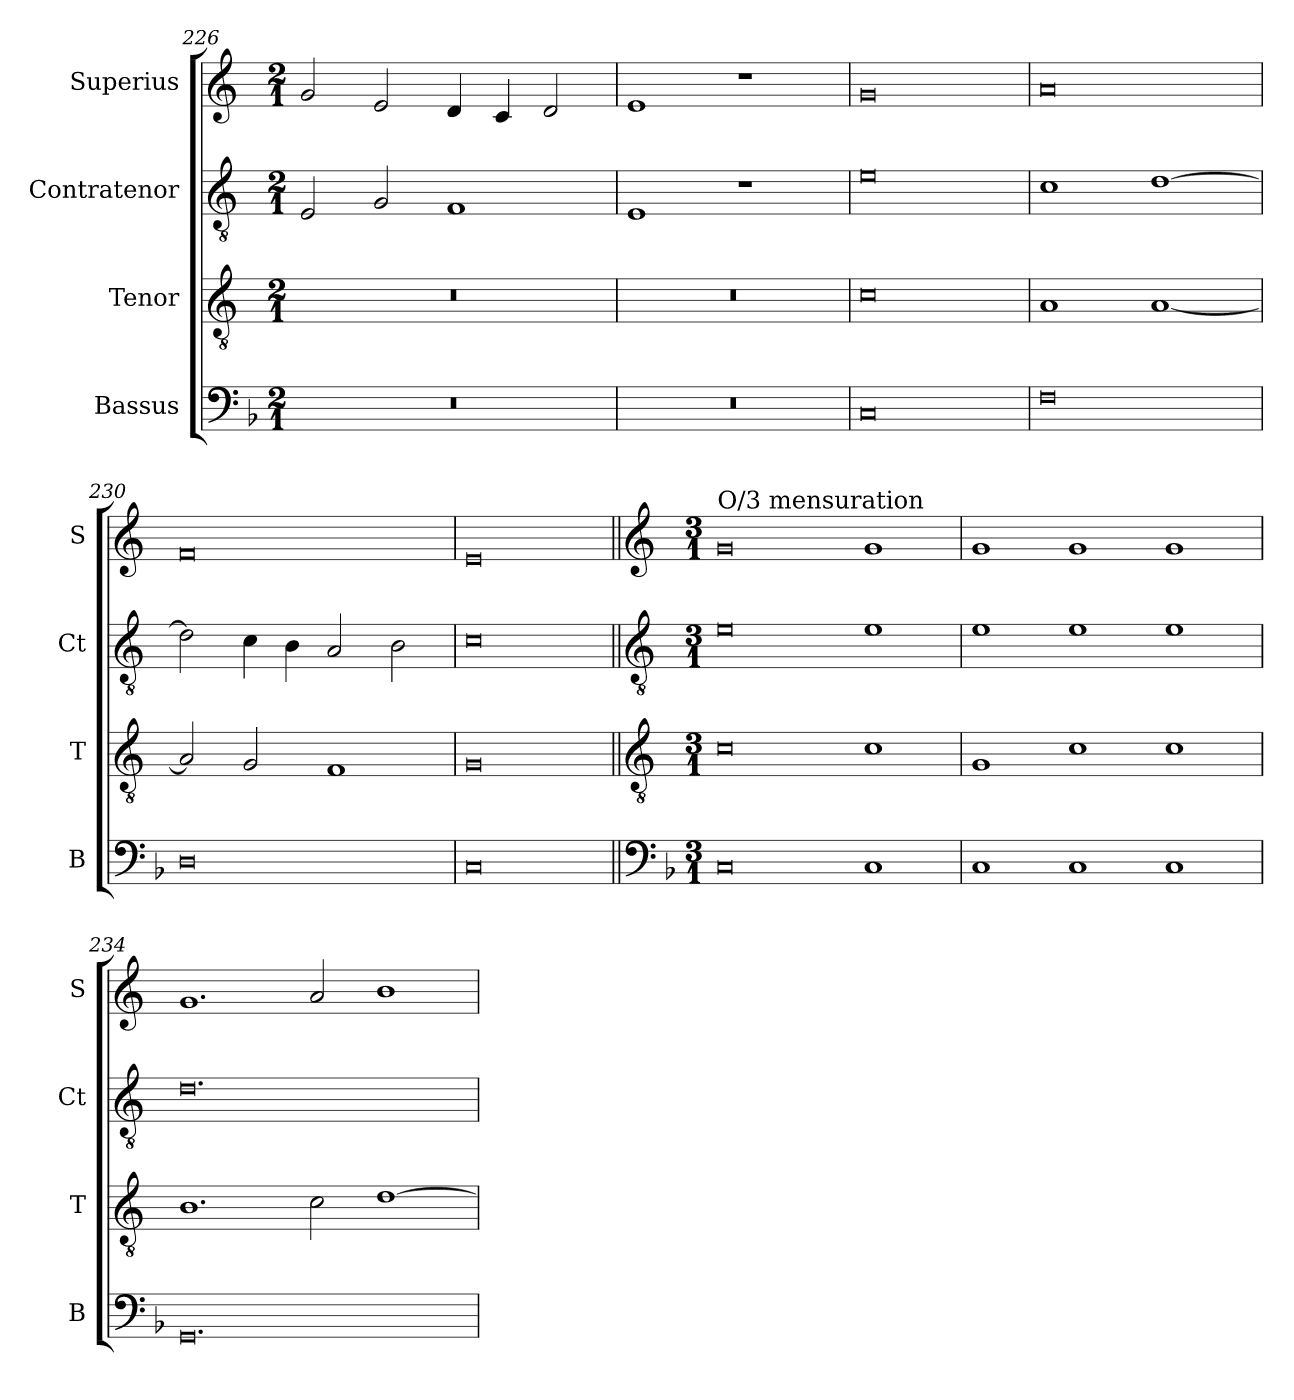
**kern	**kern	**kern	**kern
*part4	*part3	*part2	*part1
*staff4	*staff3	*staff2	*staff1
*I"Bassus	*I"Tenor	*I"Contratenor	*I"Superius
*I'B	*I'T	*I'Ct	*I'S
*clefF4	*clefGv2	*clefGv2	*clefG2
*k[b-]	*k[]	*k[]	*k[]
*M2/1	*M2/1	*M2/1	*M2/1
=226	=226	=226	=226
0r	0r	2E/	2g/
.	.	2G/	2e/
.	.	1F	4d/
.	.	.	4c/
.	.	.	2d/
=227	=227	=227	=227
0r	0r	1E	1e
.	.	1r	1r
=228	=228	=228	=228
0C	0c	0e	0g
=229	=229	=229	=229
0F	1A	1c	0a
.	[1A	[1d	.
=230	=230	=230	=230
0D	2A/]	2d\]	0f
.	2G/	4c\	.
.	.	4B\	.
.	1F	2A/	.
.	.	2B\	.
=231	=231	=231	=231
0C	0G	0c	0e
!!LO:LB:g=z
=232||	=232||	=232||	=232||
*clefF4	*clefGv2	*clefGv2	*clefG2
*k[b-]	*k[]	*k[]	*k[]
*M3/1	*M3/1	*M3/1	*M3/1
!	!	!	!LO:TX:a:t=O/3 mensuration
0C	0c	0e	0g
1C	1c	1e	1g
=233	=233	=233	=233
1C	1G	1e	1g
1C	1c	1e	1g
1C	1c	1e	1g
=234	=234	=234	=234
0.GG	1.B	0.d	1.g
.	2c\	.	2a/
.	[1d	.	1b
=	=	=	=
*-	*-	*-	*-
